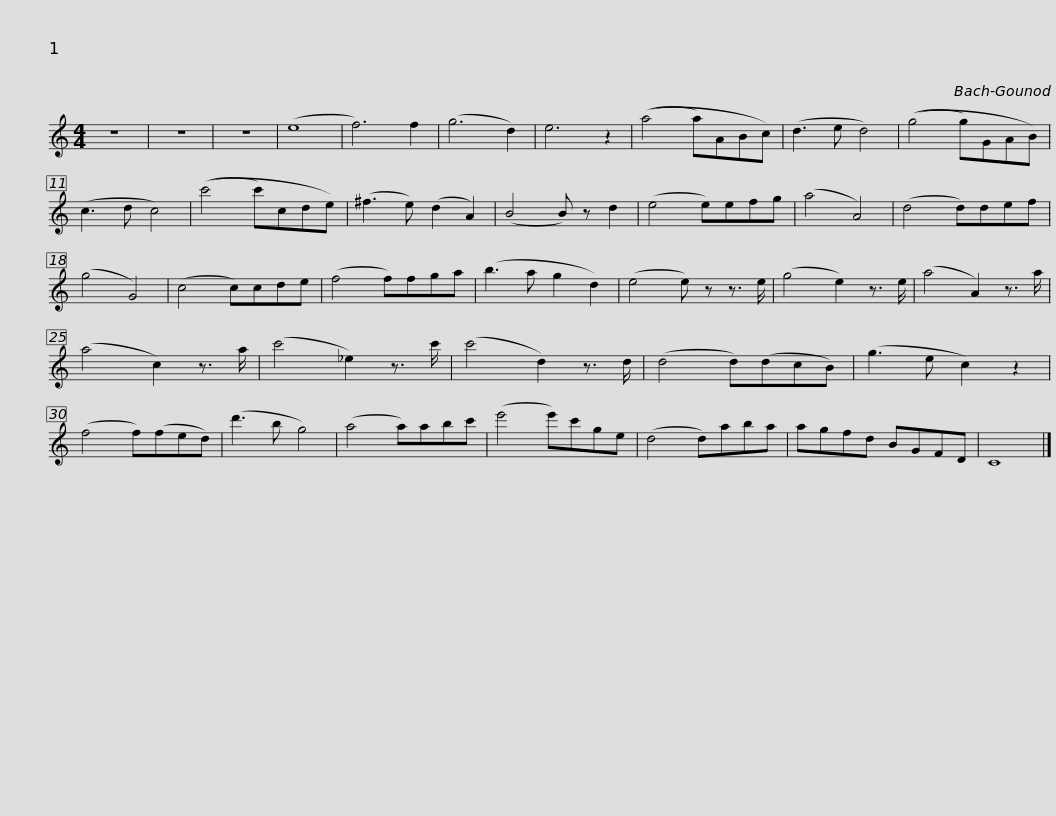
X:1
L:1/8
M:4/4
I:linebreak $
K:C
V:1 treble
V:1
 z8 | z8 | z8 | (e8 | f6) f2 | %5
 (g6 d2) | e6 z2 | ((a4 a)ABc) | (d3 e d4) |$ ((g4 g)GAB) | %10
 (c3 d c4) | ((c'4 c')cde) | (^f3 e) (d2 A2) | (B4 B) z d2 | (e4 e)efg |$ %15
 (a4 A4) | (d4 d)def | (g4 G4) | (c4 c)cde | (f4 f)fga | %20
 (b3 a g2 d2) |$ (e4 e) z z3/2 e/ | (g4 e2) z3/2 e/ | (a4 A2) z3/2 a/ | (a4 c2) z3/2 a/ | %25
 (c'4 _e2) z3/2 c'/ | (c'4 d2) z3/2 d/ |$ (d4 d)(dcB) | (g3 e c2) z2 | (f4 f)(fed) | %30
 (d'3 b g4) | (a4 a)abc' |$ (e'4 e')c'ge | (d4 d)aba | agfd BGFD | %35
 C8 |] %36
